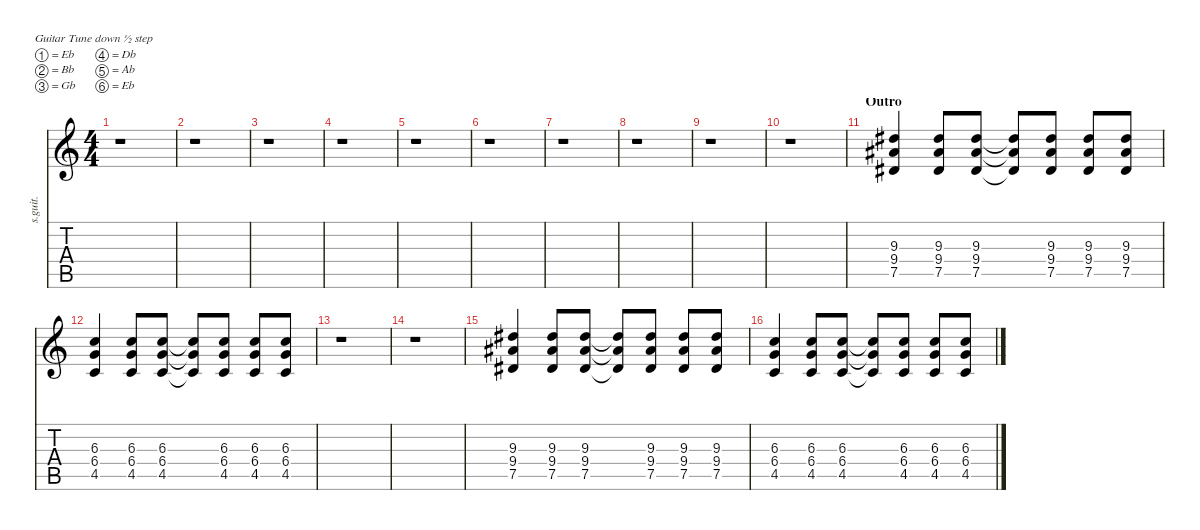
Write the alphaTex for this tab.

\defaultSystemsLayout 4
\hideDynamics
\bracketExtendMode nobrackets
\track ("Billie Joe Armstrong - Extra" "s.guit.") {instrument distortionguitar}
\staff {score tabs}
\tuning (Eb4 Bb3 Gb3 Db3 Ab2 Eb2)
\ts (4 4)
\tempo (175 hide)
\clef g2
\ks c
r.1{dy f} |
r.1 |
r.1 |
r.1 |
r.1 |
r.1 |
r.1 |
r.1 |
r.1 |
r.1 |
\section ("" "Outro")
(9.3{acc #} 9.4{acc #} 7.5{acc #}).4{lyrics (0 "") lyrics (1 "") lyrics (2 "") lyrics (3 "") lyrics (4 "")} (9.3{acc #} 9.4{acc #} 7.5{acc #}).8{lyrics (0 "") lyrics (1 "") lyrics (2 "") lyrics (3 "") lyrics (4 "")} (9.3{acc #} 9.4{acc #} 7.5{acc #}).8{lyrics (0 "") lyrics (1 "") lyrics (2 "") lyrics (3 "") lyrics (4 "")} (9.3{t acc #} 9.4{t acc #} 7.5{t acc #}).8{lyrics (0 "") lyrics (1 "") lyrics (2 "") lyrics (3 "") lyrics (4 "")} (9.3{acc #} 9.4{acc #} 7.5{acc #}).8{lyrics (0 "") lyrics (1 "") lyrics (2 "") lyrics (3 "") lyrics (4 "")} (9.3{acc #} 9.4{acc #} 7.5{acc #}).8{lyrics (0 "") lyrics (1 "") lyrics (2 "") lyrics (3 "") lyrics (4 "")} (9.3{acc #} 9.4{acc #} 7.5{acc #}).8{lyrics (0 "") lyrics (1 "") lyrics (2 "") lyrics (3 "") lyrics (4 "")} |
(6.3 6.4 4.5).4{lyrics (0 "") lyrics (1 "") lyrics (2 "") lyrics (3 "") lyrics (4 "")} (6.3 6.4 4.5).8{lyrics (0 "") lyrics (1 "") lyrics (2 "") lyrics (3 "") lyrics (4 "")} (6.3 6.4 4.5).8{lyrics (0 "") lyrics (1 "") lyrics (2 "") lyrics (3 "") lyrics (4 "")} (6.3{t} 6.4{t} 4.5{t}).8{lyrics (0 "") lyrics (1 "") lyrics (2 "") lyrics (3 "") lyrics (4 "")} (6.3 6.4 4.5).8{lyrics (0 "") lyrics (1 "") lyrics (2 "") lyrics (3 "") lyrics (4 "")} (6.3 6.4 4.5).8{lyrics (0 "") lyrics (1 "") lyrics (2 "") lyrics (3 "") lyrics (4 "")} (6.3 6.4 4.5).8{lyrics (0 "") lyrics (1 "") lyrics (2 "") lyrics (3 "") lyrics (4 "")} |
r.1 |
r.1 |
(9.3{acc #} 9.4{acc #} 7.5{acc #}).4{lyrics (0 "") lyrics (1 "") lyrics (2 "") lyrics (3 "") lyrics (4 "")} (9.3{acc #} 9.4{acc #} 7.5{acc #}).8{lyrics (0 "") lyrics (1 "") lyrics (2 "") lyrics (3 "") lyrics (4 "")} (9.3{acc #} 9.4{acc #} 7.5{acc #}).8{lyrics (0 "") lyrics (1 "") lyrics (2 "") lyrics (3 "") lyrics (4 "")} (9.3{t acc #} 9.4{t acc #} 7.5{t acc #}).8{lyrics (0 "") lyrics (1 "") lyrics (2 "") lyrics (3 "") lyrics (4 "")} (9.3{acc #} 9.4{acc #} 7.5{acc #}).8{lyrics (0 "") lyrics (1 "") lyrics (2 "") lyrics (3 "") lyrics (4 "")} (9.3{acc #} 9.4{acc #} 7.5{acc #}).8{lyrics (0 "") lyrics (1 "") lyrics (2 "") lyrics (3 "") lyrics (4 "")} (9.3{acc #} 9.4{acc #} 7.5{acc #}).8{lyrics (0 "") lyrics (1 "") lyrics (2 "") lyrics (3 "") lyrics (4 "")} |
(6.3 6.4 4.5).4{lyrics (0 "") lyrics (1 "") lyrics (2 "") lyrics (3 "") lyrics (4 "")} (6.3 6.4 4.5).8{lyrics (0 "") lyrics (1 "") lyrics (2 "") lyrics (3 "") lyrics (4 "")} (6.3 6.4 4.5).8{lyrics (0 "") lyrics (1 "") lyrics (2 "") lyrics (3 "") lyrics (4 "")} (6.3{t} 6.4{t} 4.5{t}).8{lyrics (0 "") lyrics (1 "") lyrics (2 "") lyrics (3 "") lyrics (4 "")} (6.3 6.4 4.5).8{lyrics (0 "") lyrics (1 "") lyrics (2 "") lyrics (3 "") lyrics (4 "")} (6.3 6.4 4.5).8{lyrics (0 "") lyrics (1 "") lyrics (2 "") lyrics (3 "") lyrics (4 "")} (6.3 6.4 4.5).8{lyrics (0 "") lyrics (1 "") lyrics (2 "") lyrics (3 "") lyrics (4 "")}
